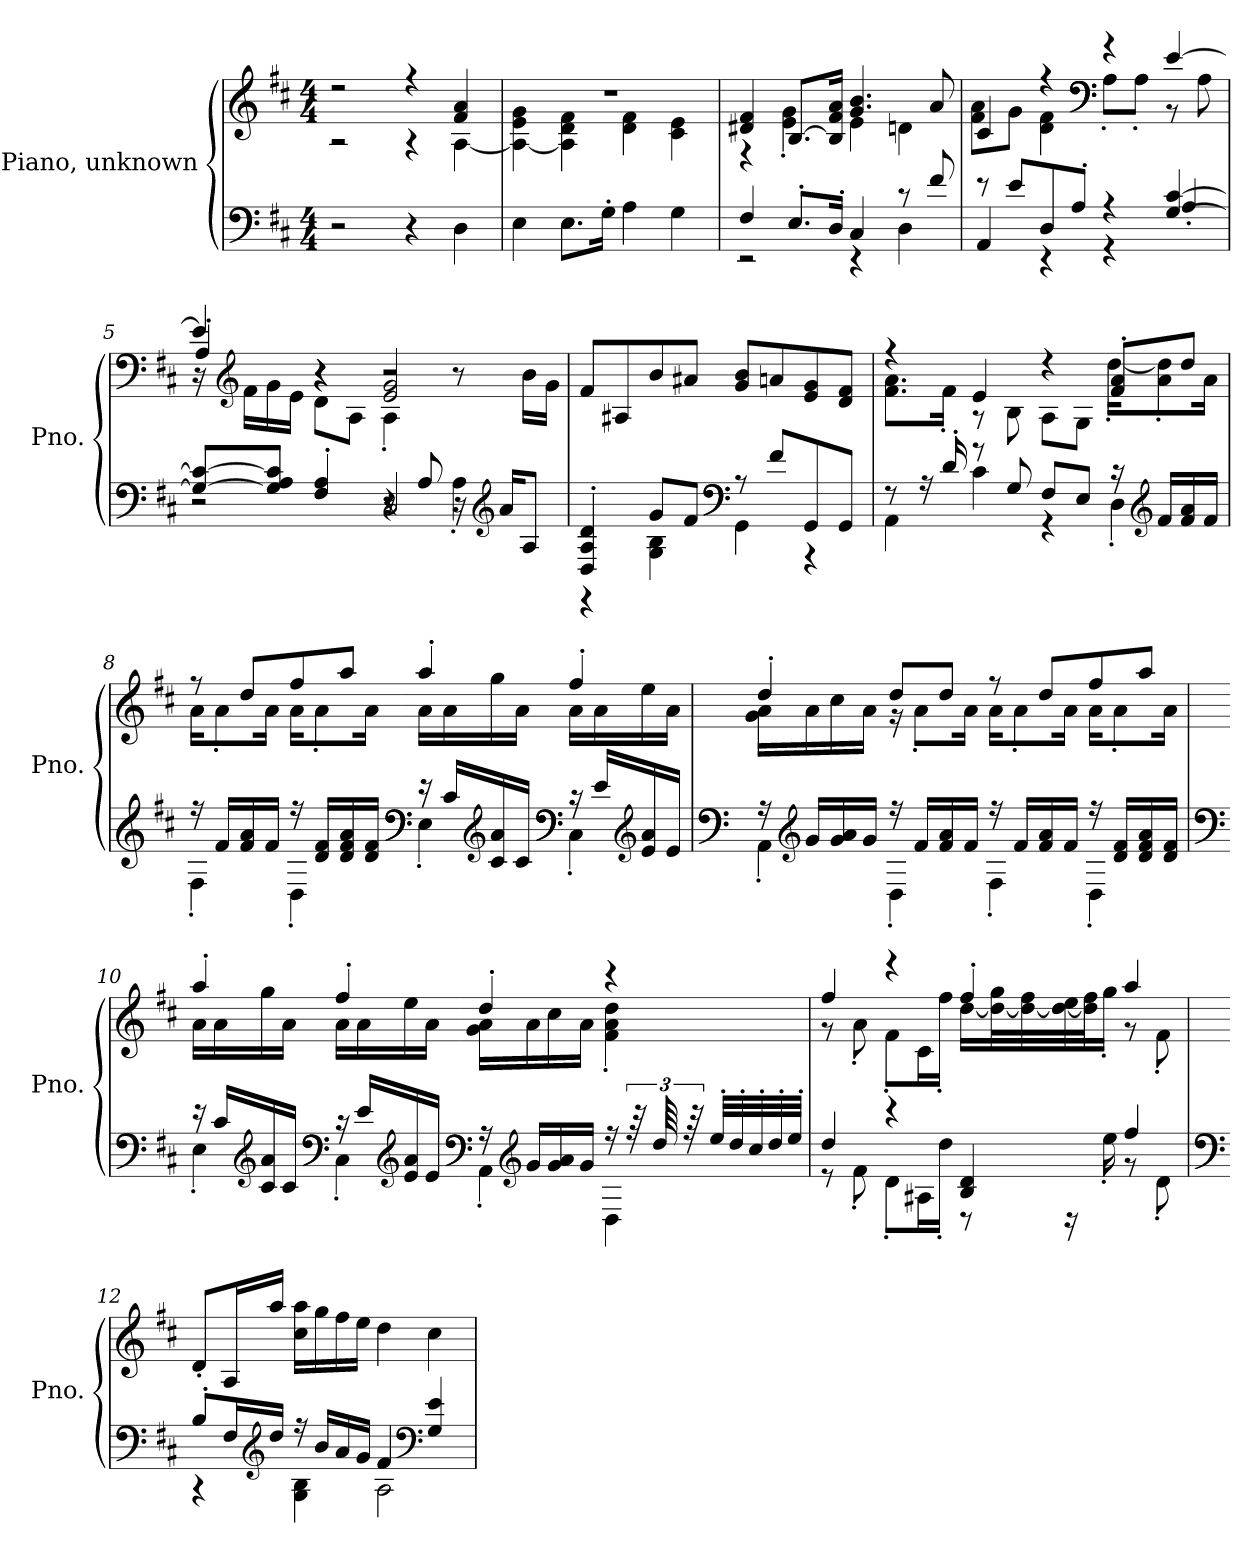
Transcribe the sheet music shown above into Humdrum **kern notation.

**kern	**kern
*part1	*part1
*staff2	*staff1
*I"Piano, unknown	*
*I'Pno.	*
*clefF4	*clefG2
*k[f#c#]	*k[f#c#]
*M4/4	*M4/4
*MM120	*MM120
=1	=1
*	*^
2r	2r	2r
4r	4r	4r
4D\	4f#/ 4a/	[4A\
=2	=2	=2
4E\	1r	4A\_ 4e\ 4g\
8.E\L	.	4A\] 4d\ 4f#\
16G'\Jk	.	.
4A\	.	4d\ 4f#\
4G\	.	4c#\ 4e\
=3	=3	=3
*^	*	*
4F#/	2r	4d#X/ 4f#/	4r
8.E'/L	.	[8.B/L	4e\' 4g\'
16D'/Jk	.	16B/] 16f#/ 16a/Jk	.
4C#/	4r	4.g/ 4.b/	4e\
8r	4D\	.	4dn\
8f#/	.	8a/	.
=4	=4	=4	=4
8r	4AA/	4c#/	8f#\ 8a\L
8e/L	.	.	8g\J
8D/	4r	4r	4d\ 4f#\
8A'/J	.	.	.
*	*	*clefF4	*
4r	4r	4r	8A'\L
.	.	.	8A'\J
[4G/ [4c#/	4A'/	[4e/	8r
.	.	.	8A\
!!LO:LB:g=z
=5	=5	=5	=5
*	*^	*	*^
8G/_ 8c#/_L	2r	2r	4e/]	16r	4A'/
*	*	*	*clefG2	*	*
.	.	.	.	16f#\LL	.
8G/] 8A/ 8c#/]J	.	.	.	16g\	.
.	.	.	.	16e\JJ	.
4F#/' 4A/'	.	.	4r	8d\L	4r
.	.	.	.	8A\J	.
8r	4r	2C#/	2e/ 2g/	4A'\	2r
8A/	.	.	.	.	.
16r	4A'\	.	.	8r	.
*clefG2	*	*	*	*	*
16a/KL	.	.	.	.	.
8A/J	.	.	.	16b\LL	.
.	.	.	.	16g\JJ	.
*	*v	*v	*	*	*
*	*	*v	*v	*v
=6	=6	=6
4D/' 4A/' 4d/'	4r	8f#/L
.	.	8A#X/
8g/L	4G\ 4B\	8b/
8f#/J	.	8a#X/J
*clefF4	*	*
8r	4GG\	8g/ 8b/L
8f#/L	.	8an/
8GG/	4r	8e/ 8g/
8GG/J	.	8d/ 8f#/J
=7	=7	=7
*	*	*^
8r	4AA\	4r	8.f#\ 8.a\L
16r	.	.	.
16d'/	.	.	16f#'\Jk
8r	4c#\	4e/	8r
8G/	.	.	8B\
8F#/L	4r	4r	8A\L
8E/J	.	.	8G\J
16r	4D'\	8f#/' 8a/'L	[16dd'\KL
*clefG2	*	*	*
16f#/LL	.	.	8a\' 8dd\]'
16f#/ 16a/	.	8dd/J	.
16f#/JJ	.	.	16a\Jk
!!LO:LB:g=z	!!
=8	=8	=8	=8
16r	4F#'\	8r	16a\KL
16f#/LL	.	.	8a'\
16f#/ 16a/	.	8dd/L	.
16f#/JJ	.	.	16a\Jk
16r	4D'\	8ff#/	16a\KL
16d/ 16f#/LL	.	.	8a'\
16d/ 16f#/ 16a/	.	8aa/J	.
16d/ 16f#/JJ	.	.	16a\Jk
*clefF4	*	*	*
16r	4E'\	4aa'/	16a\LL
16c#/LL	.	.	16a\
*clefG2	*	*	*
16c#/ 16a/	.	.	16gg\
16c#/JJ	.	.	16a\JJ
*clefF4	*	*	*
16r	4C#'\	4ff#'/	16a\LL
16e/LL	.	.	16a\
*clefG2	*	*	*
16e/ 16a/	.	.	16ee\
16e/JJ	.	.	16a\JJ
=9	=9	=9	=9
*clefF4	*	*	*
16r	4AA'\	4dd'/	16g\ 16a\LL
*clefG2	*	*	*
16g/LL	.	.	16a\
16g/ 16a/	.	.	16cc#\
16g/JJ	.	.	16a\JJ
16r	4D'\	8dd/L	16r
16f#/LL	.	.	8a'\L
16f#/ 16a/	.	8dd/J	.
16f#/JJ	.	.	16a\Jk
16r	4F#'\	8r	16a\KL
16f#/LL	.	.	8a'\
16f#/ 16a/	.	8dd/L	.
16f#/JJ	.	.	16a\Jk
16r	4D'\	8ff#/	16a\KL
16d/ 16f#/LL	.	.	8a'\
16d/ 16f#/ 16a/	.	8aa/J	.
16d/ 16f#/JJ	.	.	16a\Jk
!!LO:LB:g=z	!!
=10	=10	=10	=10
*clefF4	*	*	*
16r	4E'\	4aa'/	16a\LL
16c#/LL	.	.	16a\
*clefG2	*	*	*
16c#/ 16a/	.	.	16gg\
16c#/JJ	.	.	16a\JJ
*clefF4	*	*	*
16r	4C#'\	4ff#'/	16a\LL
16e/LL	.	.	16a\
*clefG2	*	*	*
16e/ 16a/	.	.	16ee\
16e/JJ	.	.	16a\JJ
*clefF4	*	*	*
16r	4AA'\	4dd'/	16g\ 16a\LL
*clefG2	*	*	*
16g/LL	.	.	16a\
16g/ 16a/	.	.	16cc#\
16g/JJ	.	.	16a\JJ
16r	4D\	4r	4f#\' 4a\' 4dd\'
96r	.	.	.
96dd/	.	.	.
96r	.	.	.
32ee'/LLL	.	.	.
32dd'/	.	.	.
32cc#'/	.	.	.
32dd'/	.	.	.
32ee'/JJJ	.	.	.
!!LO:LB:g=z	!!
=11	=11	=11	=11
4dd/	8r	4ff#/	8r
.	8f#'\	.	8a'\
4r	8d'\L	4r	8f#'\L
.	16A#X\L	.	16c#\L
.	16dd'\JJ	.	16ff#'\JJ
4B/ 4d/	8r	4ff#'/	[16dd\LL
.	.	.	32dd\_ 32gg\L
.	.	.	32dd\_ 32ff#\
.	16r	.	32dd\_ 32ee\
.	.	.	32dd\] 32ff#\J
.	16ee'\	.	16gg'\JJ
4ff#/	8r	4aa/	8r
.	8d'\	.	8f#'\
*	*	*v	*v
=12	=12	=12
*clefF4	*	*
8B'/L	4r	8d'/L
16F#/L	.	16A/L
*clefG2	*	*
16dd/JJ	.	16aa/JJ
16r	4G\ 4B\	16cc#\ 16aa\LL
16b/LL	.	16gg\
16a/	.	16ff#\
16g/JJ	.	16ee\JJ
4f#/	2A\	4dd\
*clefF4	*	*
4G/ 4e/	.	4cc#\
*v	*v	*
=	=
*-	*-
